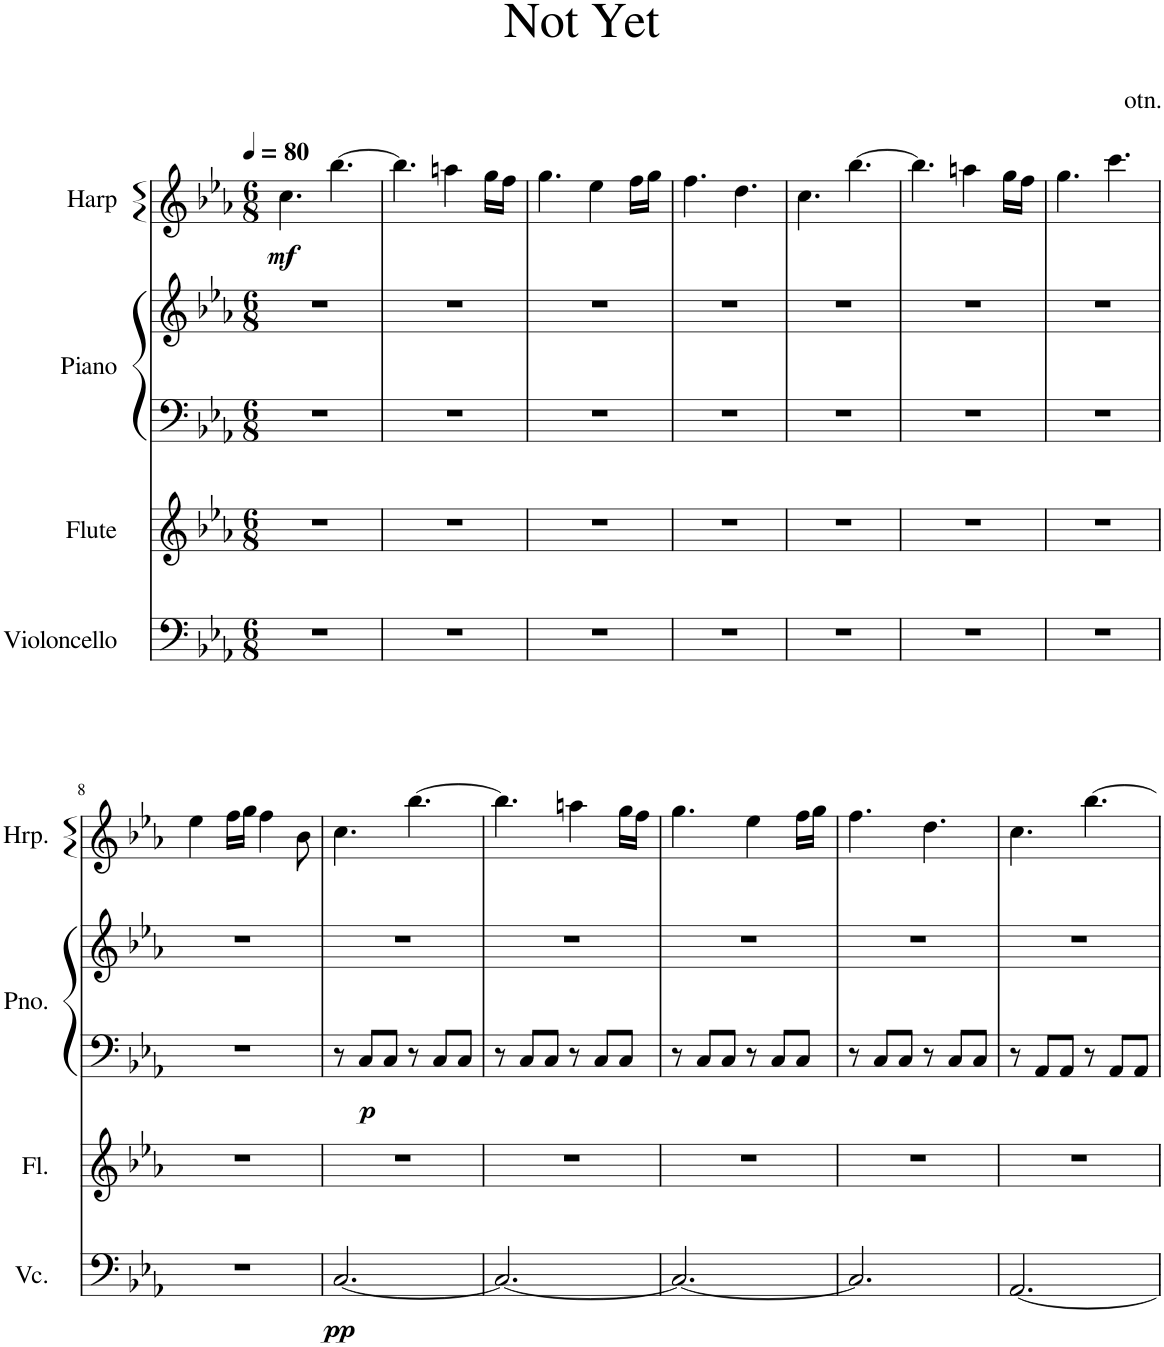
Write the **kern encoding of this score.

**kern	**dynam	**kern	**kern	**kern	**dynam	**kern	**dynam
*part4	*part4	*part3	*part2	*part2	*part2	*part1	*part1
*staff5	*staff5	*staff4	*staff3	*staff2	*staff2/3	*staff1	*staff1
*I"Violoncello	*	*I"Flute	*I"Piano	*	*	*I"Harp	*
*I'Vc.	*	*I'Fl.	*I'Pno.	*	*	*I'Hrp.	*
*clefF4	*	*clefG2	*clefF4	*clefG2	*	*clefG2	*
*k[b-e-a-]	*	*k[b-e-a-]	*k[b-e-a-]	*k[b-e-a-]	*	*k[b-e-a-]	*
*M6/8	*	*M6/8	*M6/8	*M6/8	*	*M6/8	*
*MM80	*	*MM80	*MM80	*MM80	*	*MM80	*
=1	=1	=1	=1	=1	=1	=1	=1
!	!	!	!	!	!	!	!LO:DY:b
2.r	.	2.r	2.r	2.r	.	4.cc\	mf
.	.	.	.	.	.	[4.bb-\	.
=2	=2	=2	=2	=2	=2	=2	=2
2.r	.	2.r	2.r	2.r	.	4.bb-\]	.
.	.	.	.	.	.	4aan\	.
.	.	.	.	.	.	16gg\LL	.
.	.	.	.	.	.	16ff\JJ	.
=3	=3	=3	=3	=3	=3	=3	=3
2.r	.	2.r	2.r	2.r	.	4.gg\	.
.	.	.	.	.	.	4ee-\	.
.	.	.	.	.	.	16ff\LL	.
.	.	.	.	.	.	16gg\JJ	.
=4	=4	=4	=4	=4	=4	=4	=4
2.r	.	2.r	2.r	2.r	.	4.ff\	.
.	.	.	.	.	.	4.dd\	.
=5	=5	=5	=5	=5	=5	=5	=5
2.r	.	2.r	2.r	2.r	.	4.cc\	.
.	.	.	.	.	.	[4.bb-\	.
=6	=6	=6	=6	=6	=6	=6	=6
2.r	.	2.r	2.r	2.r	.	4.bb-\]	.
.	.	.	.	.	.	4aan\	.
.	.	.	.	.	.	16gg\LL	.
.	.	.	.	.	.	16ff\JJ	.
=7	=7	=7	=7	=7	=7	=7	=7
2.r	.	2.r	2.r	2.r	.	4.gg\	.
.	.	.	.	.	.	4.ccc\	.
!!LO:LB:g=z
=8	=8	=8	=8	=8	=8	=8	=8
2.r	.	2.r	2.r	2.r	.	4ee-\	.
.	.	.	.	.	.	16ff\LL	.
.	.	.	.	.	.	16gg\JJ	.
.	.	.	.	.	.	4ff\	.
.	.	.	.	.	.	8b-\	.
=9	=9	=9	=9	=9	=9	=9	=9
!	!LO:DY:b	!	!	!	!	!	!
[2.C/	pp	2.r	8r	2.r	.	4.cc\	.
!	!	!	!	!	!LO:DY:b=2	!	!
.	.	.	8C/L	.	p	.	.
.	.	.	8C/J	.	.	.	.
.	.	.	8r	.	.	[4.bb-\	.
.	.	.	8C/L	.	.	.	.
.	.	.	8C/J	.	.	.	.
=10	=10	=10	=10	=10	=10	=10	=10
2.C/_	.	2.r	8r	2.r	.	4.bb-\]	.
.	.	.	8C/L	.	.	.	.
.	.	.	8C/J	.	.	.	.
.	.	.	8r	.	.	4aan\	.
.	.	.	8C/L	.	.	.	.
.	.	.	8C/J	.	.	16gg\LL	.
.	.	.	.	.	.	16ff\JJ	.
=11	=11	=11	=11	=11	=11	=11	=11
2.C/_	.	2.r	8r	2.r	.	4.gg\	.
.	.	.	8C/L	.	.	.	.
.	.	.	8C/J	.	.	.	.
.	.	.	8r	.	.	4ee-\	.
.	.	.	8C/L	.	.	.	.
.	.	.	8C/J	.	.	16ff\LL	.
.	.	.	.	.	.	16gg\JJ	.
=12	=12	=12	=12	=12	=12	=12	=12
2.C/]	.	2.r	8r	2.r	.	4.ff\	.
.	.	.	8C/L	.	.	.	.
.	.	.	8C/J	.	.	.	.
.	.	.	8r	.	.	4.dd\	.
.	.	.	8C/L	.	.	.	.
.	.	.	8C/J	.	.	.	.
=13	=13	=13	=13	=13	=13	=13	=13
[2.AA-/	.	2.r	8r	2.r	.	4.cc\	.
.	.	.	8AA-/L	.	.	.	.
.	.	.	8AA-/J	.	.	.	.
.	.	.	8r	.	.	[4.bb-\	.
.	.	.	8AA-/L	.	.	.	.
.	.	.	8AA-/J	.	.	.	.
=	=	=	=	=	=	=	=
*-	*-	*-	*-	*-	*-	*-	*-
